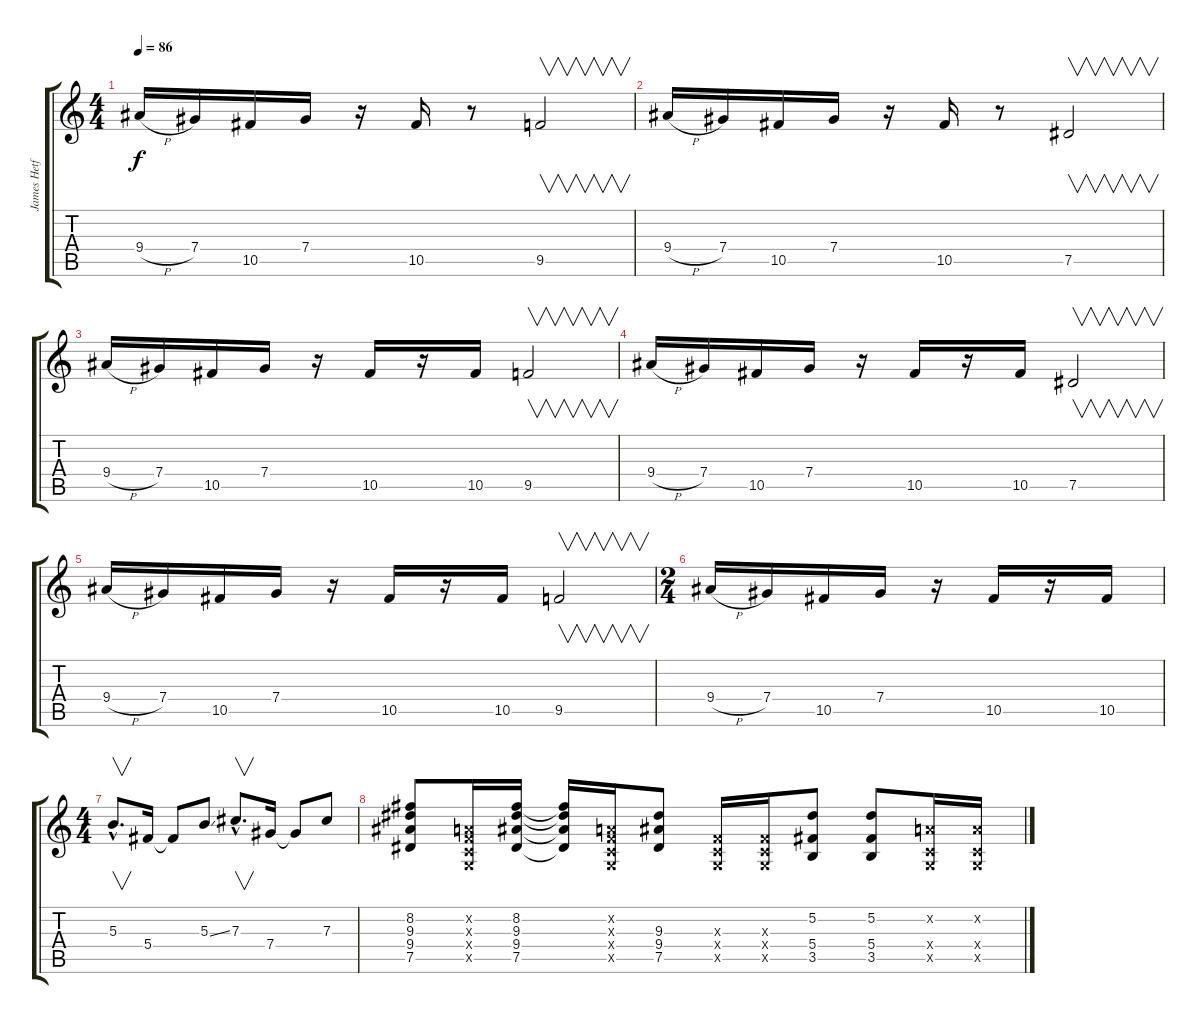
\track ("James Hetfield (disto)" "James Hetf") {instrument distortionguitar}
\staff {score tabs}
\tuning (Eb4 Bb3 Gb3 Db3 Ab2 Eb2) {hide}
\ts (4 4)
\tempo 86
\clef g2
\ks c
9.4{h}.16{dy f} 7.4.16 10.5.16 7.4.16 r.16 10.5.16 r.8 9.5.2{v} |
9.4{h}.16 7.4.16 10.5.16 7.4.16 r.16 10.5.16 r.8 7.5.2{v} |
9.4{h}.16 7.4.16 10.5.16 7.4.16 r.16 10.5.16 r.16 10.5.16 9.5.2{v} |
9.4{h}.16 7.4.16 10.5.16 7.4.16 r.16 10.5.16 r.16 10.5.16 7.5.2{v} |
9.4{h}.16 7.4.16 10.5.16 7.4.16 r.16 10.5.16 r.16 10.5.16 9.5.2{v} |
\ts (2 4)
9.4{h}.16 7.4.16 10.5.16 7.4.16 r.16 10.5.16 r.16 10.5.16 |
\ts (4 4)
5.3{hac}.8{v d} 5.4.16 5.4{t}.8 5.3{ss}.8 7.3{hac}.8{v d} 7.4.16 7.4{t}.8 7.3.8 |
(8.2 9.3 9.4 7.5).8 (-1.2{x} -1.3{x} -1.4{x} -1.5{x}).16 (8.2 9.3 9.4 7.5).16 (8.2{t} 9.3{t} 9.4{t} 7.5{t}).16 (-1.2{x} -1.3{x} -1.4{x} -1.5{x}).16 (9.3 9.4 7.5).8 (-1.3{x} -1.4{x} -1.5{x}).16 (-1.3{x} -1.4{x} -1.5{x}).16 (5.2 5.4 3.5).8 (5.2 5.4 3.5).8 (-1.2{x} -1.4{x} -1.5{x}).16 (-1.2{x} -1.4{x} -1.5{x}).16
